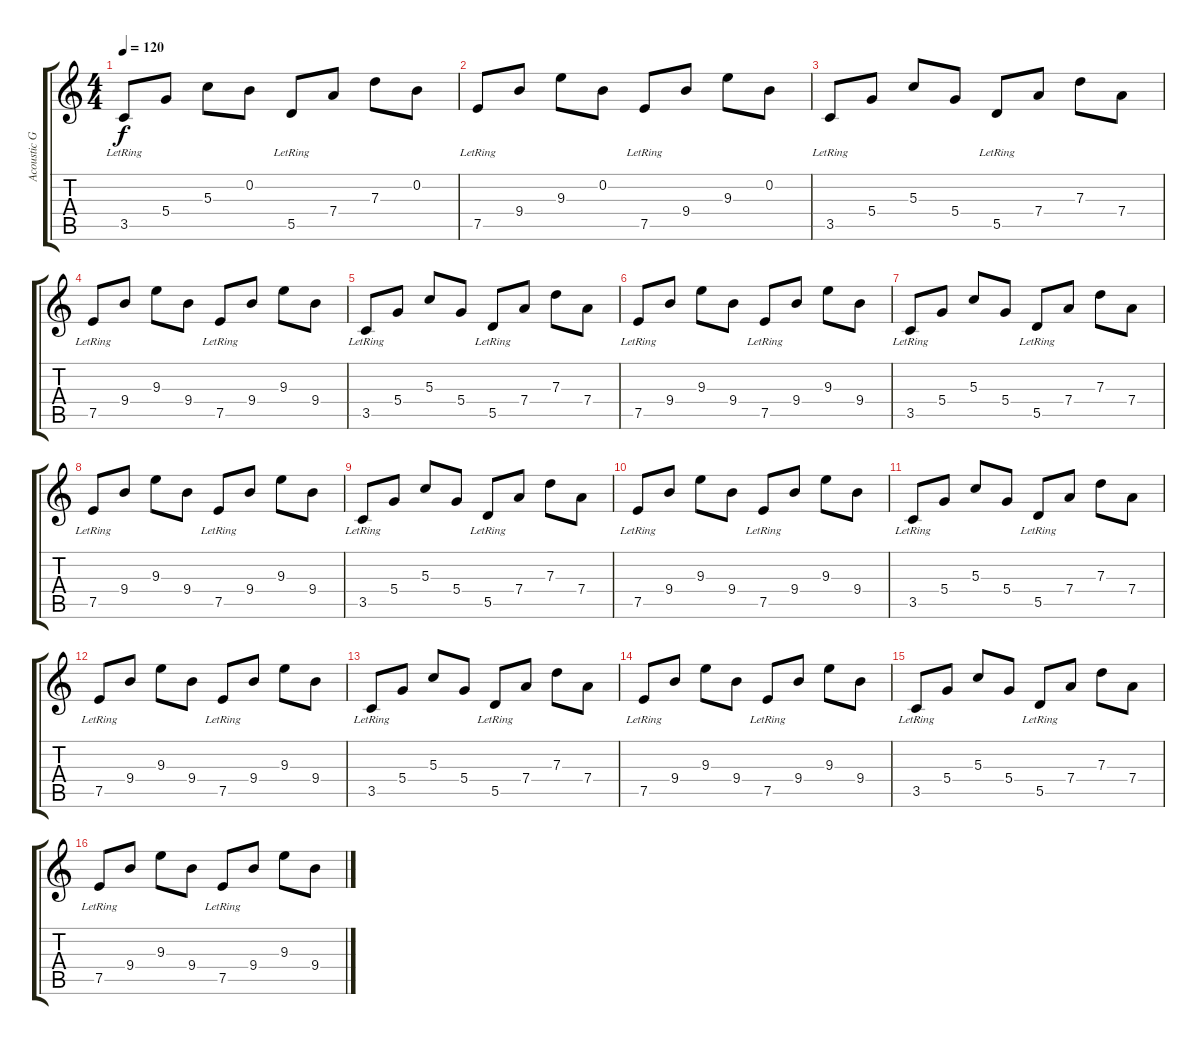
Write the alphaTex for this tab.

\track ("Acoustic Guitar 1" "Acoustic G") {instrument acousticguitarsteel}
\staff {score tabs}
\tuning (E4 B3 G3 D3 A2 E2) {hide}
\ts (4 4)
\tempo 120
\clef g2
\ks c
3.5{lr}.8{dy f} 5.4.8 5.3.8 0.2.8 5.5{lr}.8 7.4.8 7.3.8 0.2.8 |
7.5{lr}.8 9.4.8 9.3.8 0.2.8 7.5{lr}.8 9.4.8 9.3.8 0.2.8 |
3.5{lr}.8 5.4.8 5.3.8 5.4.8 5.5{lr}.8 7.4.8 7.3.8 7.4.8 |
7.5{lr}.8 9.4.8 9.3.8 9.4.8 7.5{lr}.8 9.4.8 9.3.8 9.4.8 |
3.5{lr}.8 5.4.8 5.3.8 5.4.8 5.5{lr}.8 7.4.8 7.3.8 7.4.8 |
7.5{lr}.8 9.4.8 9.3.8 9.4.8 7.5{lr}.8 9.4.8 9.3.8 9.4.8 |
3.5{lr}.8 5.4.8 5.3.8 5.4.8 5.5{lr}.8 7.4.8 7.3.8 7.4.8 |
7.5{lr}.8 9.4.8 9.3.8 9.4.8 7.5{lr}.8 9.4.8 9.3.8 9.4.8 |
3.5{lr}.8 5.4.8 5.3.8 5.4.8 5.5{lr}.8 7.4.8 7.3.8 7.4.8 |
7.5{lr}.8 9.4.8 9.3.8 9.4.8 7.5{lr}.8 9.4.8 9.3.8 9.4.8 |
3.5{lr}.8 5.4.8 5.3.8 5.4.8 5.5{lr}.8 7.4.8 7.3.8 7.4.8 |
7.5{lr}.8 9.4.8 9.3.8 9.4.8 7.5{lr}.8 9.4.8 9.3.8 9.4.8 |
3.5{lr}.8 5.4.8 5.3.8 5.4.8 5.5{lr}.8 7.4.8 7.3.8 7.4.8 |
7.5{lr}.8 9.4.8 9.3.8 9.4.8 7.5{lr}.8 9.4.8 9.3.8 9.4.8 |
3.5{lr}.8 5.4.8 5.3.8 5.4.8 5.5{lr}.8 7.4.8 7.3.8 7.4.8 |
7.5{lr}.8 9.4.8 9.3.8 9.4.8 7.5{lr}.8 9.4.8 9.3.8 9.4.8
